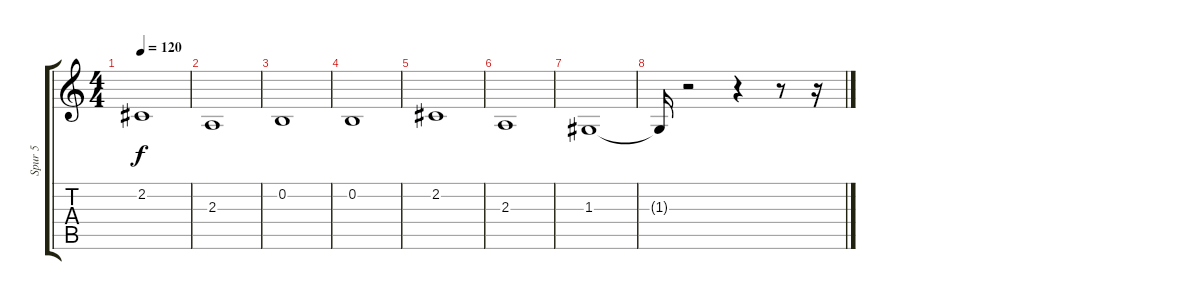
\track ("Spur 5" "Spur 5") {instrument pad2warm}
\staff {score tabs}
\tuning (E4 B3 G3 D3 A2 E2) {hide}
\ts (4 4)
\tempo 120
\clef g2
\ks c
2.2.1{dy f} |
2.3.1 |
0.2.1 |
0.2.1 |
2.2.1 |
2.3.1 |
1.3.1 |
1.3{t}.16 r.2 r.4 r.8 r.16
